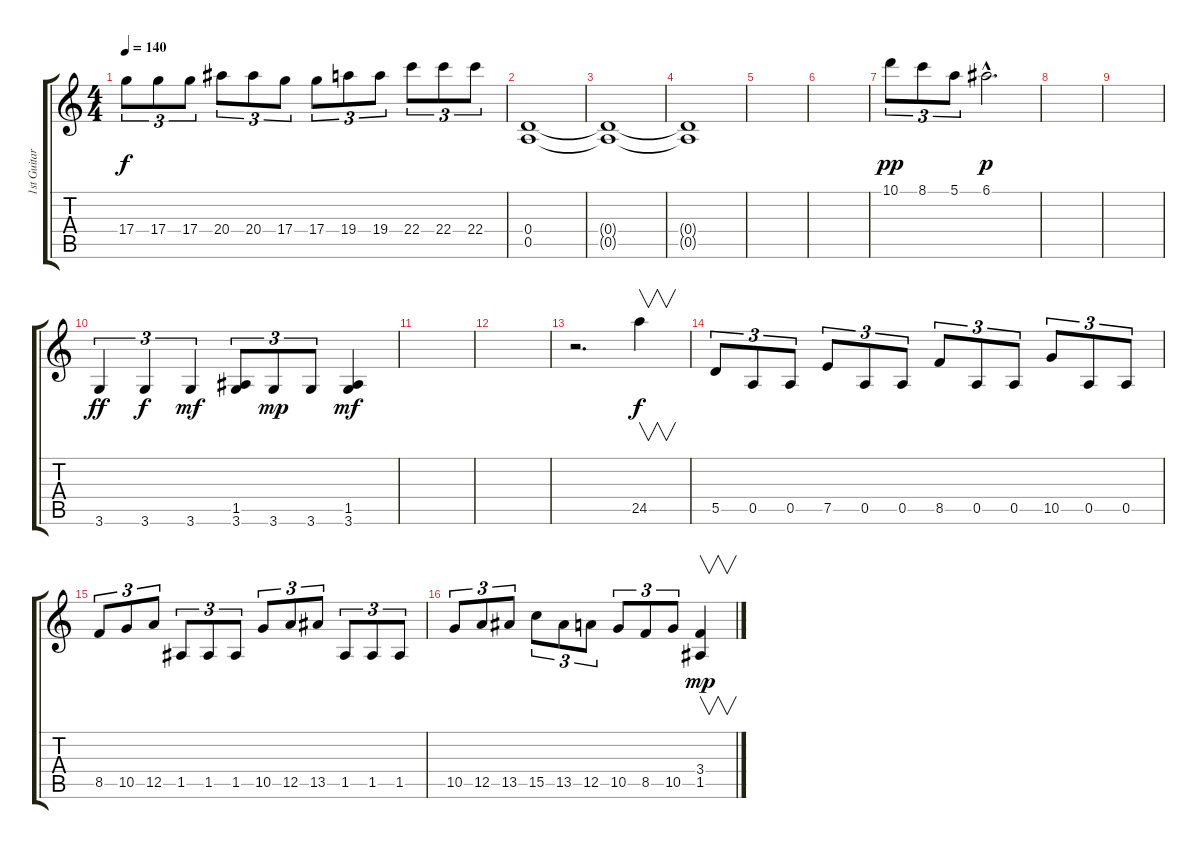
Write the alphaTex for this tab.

\track ("1st Guitar" "1st Guitar") {instrument overdrivenguitar}
\staff {score tabs}
\tuning (E4 B3 G3 D3 A2 E2) {hide}
\ts (4 4)
\tempo 140
\clef g2
\ks c
17.4.8{tu (3 2) dy f} 17.4.8{tu (3 2)} 17.4.8{tu (3 2)} 20.4.8{tu (3 2)} 20.4.8{tu (3 2)} 17.4.8{tu (3 2)} 17.4.8{tu (3 2)} 19.4.8{tu (3 2)} 19.4.8{tu (3 2)} 22.4.8{tu (3 2)} 22.4.8{tu (3 2)} 22.4.8{tu (3 2)} |
(0.4 0.5).1 |
(0.4{t} 0.5{t}).1{volume 4} |
(0.4{t} 0.5{t}).1 |
|
|
10.1.8{tu (3 2) dy pp} 8.1.8{tu (3 2)} 5.1.8{tu (3 2)} 6.1{hac}.2{d dy p} |
|
|
3.6.4{tu (3 2) dy ff volume 9} 3.6.4{tu (3 2) dy f} 3.6.4{tu (3 2) dy mf} (1.5 3.6).8{tu (3 2)} 3.6.8{tu (3 2) dy mp} 3.6.8{tu (3 2)} (1.5 3.6).4{dy mf} |
|
|
r.2{d} 24.5.4{v dy f} |
5.5.8{tu (3 2)} 0.5.8{tu (3 2)} 0.5.8{tu (3 2)} 7.5.8{tu (3 2)} 0.5.8{tu (3 2)} 0.5.8{tu (3 2)} 8.5.8{tu (3 2)} 0.5.8{tu (3 2)} 0.5.8{tu (3 2)} 10.5.8{tu (3 2)} 0.5.8{tu (3 2)} 0.5.8{tu (3 2)} |
8.5.8{tu (3 2)} 10.5.8{tu (3 2)} 12.5.8{tu (3 2)} 1.5.8{tu (3 2)} 1.5.8{tu (3 2)} 1.5.8{tu (3 2)} 10.5.8{tu (3 2)} 12.5.8{tu (3 2)} 13.5.8{tu (3 2)} 1.5.8{tu (3 2)} 1.5.8{tu (3 2)} 1.5.8{tu (3 2)} |
10.5.8{tu (3 2)} 12.5.8{tu (3 2)} 13.5.8{tu (3 2)} 15.5.8{tu (3 2)} 13.5.8{tu (3 2)} 12.5.8{tu (3 2)} 10.5.8{tu (3 2)} 8.5.8{tu (3 2)} 10.5.8{tu (3 2)} (3.4 1.5).4{v dy mp}
